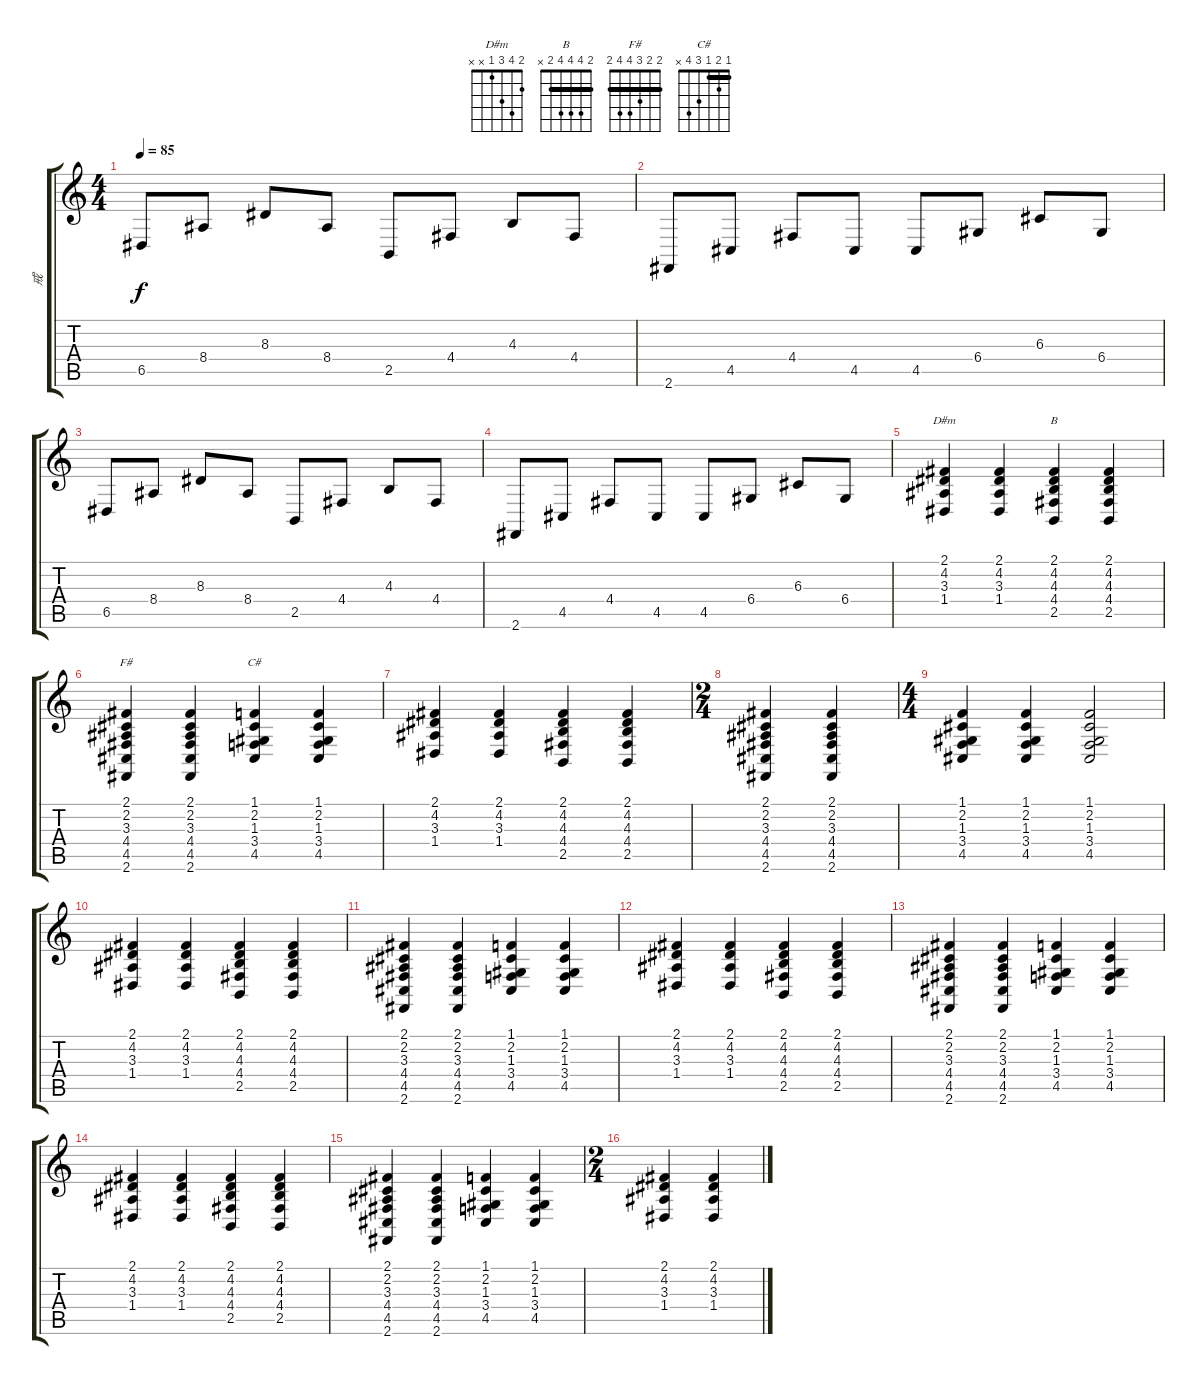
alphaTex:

\track ("戒" "戒") {instrument acousticgrandpiano}
\staff {score tabs}
\tuning (E4 B3 G3 D3 A2 E2) {hide}
\chord ("D#m" 2 4 3 1 x x)
\chord ("B" 2 4 4 4 2 x) {barre 2}
\chord ("F#" 2 2 3 4 4 2) {barre 2}
\chord ("C#" 1 2 1 3 4 x) {barre 1}
\ts (4 4)
\tempo 85
\clef g2
\ks c
6.5.8{dy f} 8.4.8 8.3.8 8.4.8 2.5.8 4.4.8 4.3.8 4.4.8 |
2.6.8 4.5.8 4.4.8 4.5.8 4.5.8 6.4.8 6.3.8 6.4.8 |
6.5.8 8.4.8 8.3.8 8.4.8 2.5.8 4.4.8 4.3.8 4.4.8 |
2.6.8 4.5.8 4.4.8 4.5.8 4.5.8 6.4.8 6.3.8 6.4.8 |
(2.1 4.2 3.3 1.4).4{ch "D#m"} (2.1 4.2 3.3 1.4).4 (2.1 4.2 4.3 4.4 2.5).4{ch "B"} (2.1 4.2 4.3 4.4 2.5).4 |
(2.1 2.2 3.3 4.4 4.5 2.6).4{ch "F#"} (2.1 2.2 3.3 4.4 4.5 2.6).4 (1.1 2.2 1.3 3.4 4.5).4{ch "C#"} (1.1 2.2 1.3 3.4 4.5).4 |
(2.1 4.2 3.3 1.4).4 (2.1 4.2 3.3 1.4).4 (2.1 4.2 4.3 4.4 2.5).4 (2.1 4.2 4.3 4.4 2.5).4 |
\ts (2 4)
(2.1 2.2 3.3 4.4 4.5 2.6).4 (2.1 2.2 3.3 4.4 4.5 2.6).4 |
\ts (4 4)
(1.1 2.2 1.3 3.4 4.5).4 (1.1 2.2 1.3 3.4 4.5).4 (1.1 2.2 1.3 3.4 4.5).2 |
(2.1 4.2 3.3 1.4).4 (2.1 4.2 3.3 1.4).4 (2.1 4.2 4.3 4.4 2.5).4 (2.1 4.2 4.3 4.4 2.5).4 |
(2.1 2.2 3.3 4.4 4.5 2.6).4 (2.1 2.2 3.3 4.4 4.5 2.6).4 (1.1 2.2 1.3 3.4 4.5).4 (1.1 2.2 1.3 3.4 4.5).4 |
(2.1 4.2 3.3 1.4).4 (2.1 4.2 3.3 1.4).4 (2.1 4.2 4.3 4.4 2.5).4 (2.1 4.2 4.3 4.4 2.5).4 |
(2.1 2.2 3.3 4.4 4.5 2.6).4 (2.1 2.2 3.3 4.4 4.5 2.6).4 (1.1 2.2 1.3 3.4 4.5).4 (1.1 2.2 1.3 3.4 4.5).4 |
(2.1 4.2 3.3 1.4).4 (2.1 4.2 3.3 1.4).4 (2.1 4.2 4.3 4.4 2.5).4 (2.1 4.2 4.3 4.4 2.5).4 |
(2.1 2.2 3.3 4.4 4.5 2.6).4 (2.1 2.2 3.3 4.4 4.5 2.6).4 (1.1 2.2 1.3 3.4 4.5).4 (1.1 2.2 1.3 3.4 4.5).4 |
\ts (2 4)
(2.1 4.2 3.3 1.4).4 (2.1 4.2 3.3 1.4).4
